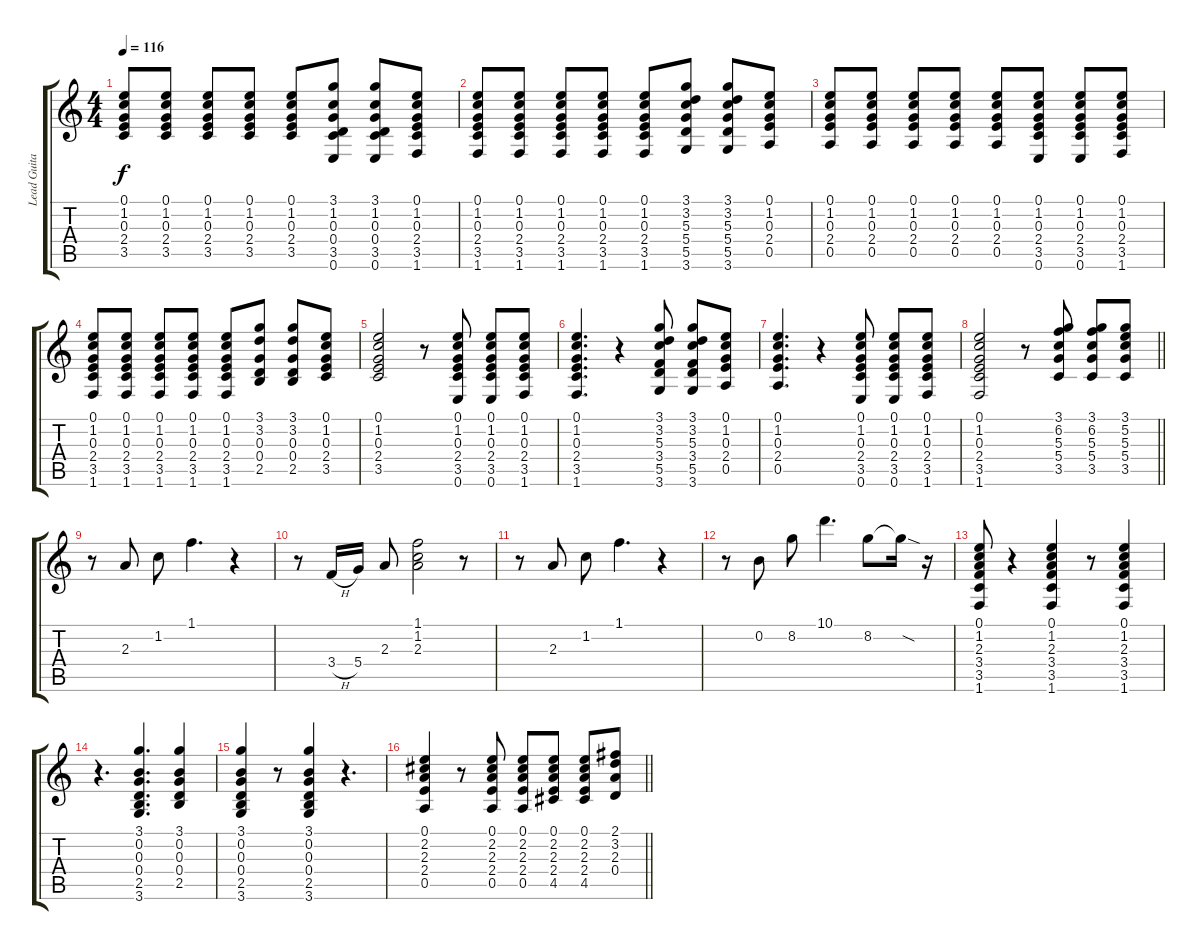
\track ("Lead Guitar" "Lead Guita") {instrument overdrivenguitar}
\staff {score tabs}
\tuning (E4 B3 G3 D3 A2 E2) {hide}
\ts (4 4)
\tempo 116
\clef g2
\ks c
(0.1 1.2 0.3 2.4 3.5).8{dy f} (0.1 1.2 0.3 2.4 3.5).8 (0.1 1.2 0.3 2.4 3.5).8 (0.1 1.2 0.3 2.4 3.5).8 (0.1 1.2 0.3 2.4 3.5).8 (3.1 1.2 0.3 0.4 3.5 0.6).8 (3.1 1.2 0.3 0.4 3.5 0.6).8 (0.1 1.2 0.3 2.4 3.5 1.6).8 |
(0.1 1.2 0.3 2.4 3.5 1.6).8 (0.1 1.2 0.3 2.4 3.5 1.6).8 (0.1 1.2 0.3 2.4 3.5 1.6).8 (0.1 1.2 0.3 2.4 3.5 1.6).8 (0.1 1.2 0.3 2.4 3.5 1.6).8 (3.1 3.2 5.3 5.4 5.5 3.6).8 (3.1 3.2 5.3 5.4 5.5 3.6).8 (0.1 1.2 0.3 2.4 0.5).8 |
(0.1 1.2 0.3 2.4 0.5).8 (0.1 1.2 0.3 2.4 0.5).8 (0.1 1.2 0.3 2.4 0.5).8 (0.1 1.2 0.3 2.4 0.5).8 (0.1 1.2 0.3 2.4 0.5).8 (0.1 1.2 0.3 2.4 3.5 0.6).8 (0.1 1.2 0.3 2.4 3.5 0.6).8 (0.1 1.2 0.3 2.4 3.5 1.6).8 |
(0.1 1.2 0.3 2.4 3.5 1.6).8 (0.1 1.2 0.3 2.4 3.5 1.6).8 (0.1 1.2 0.3 2.4 3.5 1.6).8 (0.1 1.2 0.3 2.4 3.5 1.6).8 (0.1 1.2 0.3 2.4 3.5 1.6).8 (3.1 3.2 0.3 0.4 2.5).8 (3.1 3.2 0.3 0.4 2.5).8 (0.1 1.2 0.3 2.4 3.5).8 |
(0.1 1.2 0.3 2.4 3.5).2 r.8 (0.1 1.2 0.3 2.4 3.5 0.6).8 (0.1 1.2 0.3 2.4 3.5 0.6).8 (0.1 1.2 0.3 2.4 3.5 1.6).8 |
(0.1 1.2 0.3 2.4 3.5 1.6).4{d} r.4 (3.1 3.2 5.3 3.4 5.5 3.6).8 (3.1 3.2 5.3 3.4 5.5 3.6).8 (0.1 1.2 0.3 2.4 0.5).8 |
(0.1 1.2 0.3 2.4 0.5).4{d} r.4 (0.1 1.2 0.3 2.4 3.5 0.6).8 (0.1 1.2 0.3 2.4 3.5 0.6).8 (0.1 1.2 0.3 2.4 3.5 1.6).8 |
\barLineRight lightlight
(0.1 1.2 0.3 2.4 3.5 1.6).2 r.8 (3.1 6.2 5.3 5.4 3.5).8 (3.1 6.2 5.3 5.4 3.5).8 (3.1 5.2 5.3 5.4 3.5).8 |
r.8 2.3.8 1.2.8 1.1.4{d} r.4 |
r.8 3.4{h}.16 5.4.16 2.3.8 (1.1 1.2 2.3).2 r.8 |
r.8 2.3.8 1.2.8 1.1.4{d} r.4 |
r.8 0.2.8 8.2.8 10.1.4{d} 8.2.8 8.2{sod t}.16 r.16 |
(0.1 1.2 2.3 3.4 3.5 1.6).8 r.4 (0.1 1.2 2.3 3.4 3.5 1.6).4 r.8 (0.1 1.2 2.3 3.4 3.5 1.6).4 |
r.4{d} (3.1 0.2 0.3 0.4 2.5 3.6).4{d} (3.1 0.2 0.3 0.4 2.5).4 |
(3.1 0.2 0.3 0.4 2.5 3.6).4 r.8 (3.1 0.2 0.3 0.4 2.5 3.6).4 r.4{d} |
\barLineRight lightlight
(0.1 2.2 2.3 2.4 0.5).4 r.8 (0.1 2.2 2.3 2.4 0.5).8 (0.1 2.2 2.3 2.4 0.5).8 (0.1 2.2 2.3 2.4 4.5).8 (0.1 2.2 2.3 2.4 4.5).8 (2.1 3.2 2.3 0.4).8
